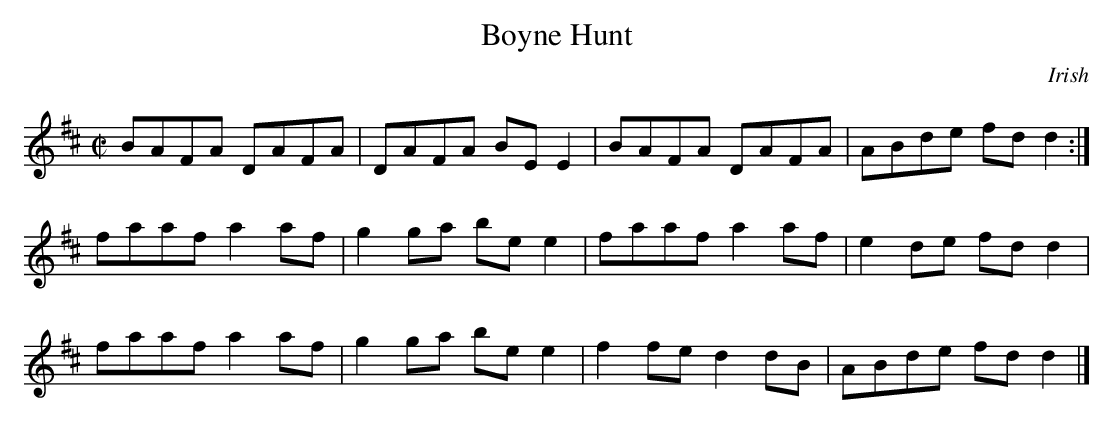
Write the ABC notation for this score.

X:1
T:Boyne Hunt
M:C|
K:D
BAFA DAFA | DAFA BEE2 | BAFA DAFA | ABde fdd2 :|
faaf a2af | g2ga bee2 | faaf a2af | e2de fdd2 |
faaf a2af | g2ga bee2 | f2fe d2dB | ABde fdd2 |]
